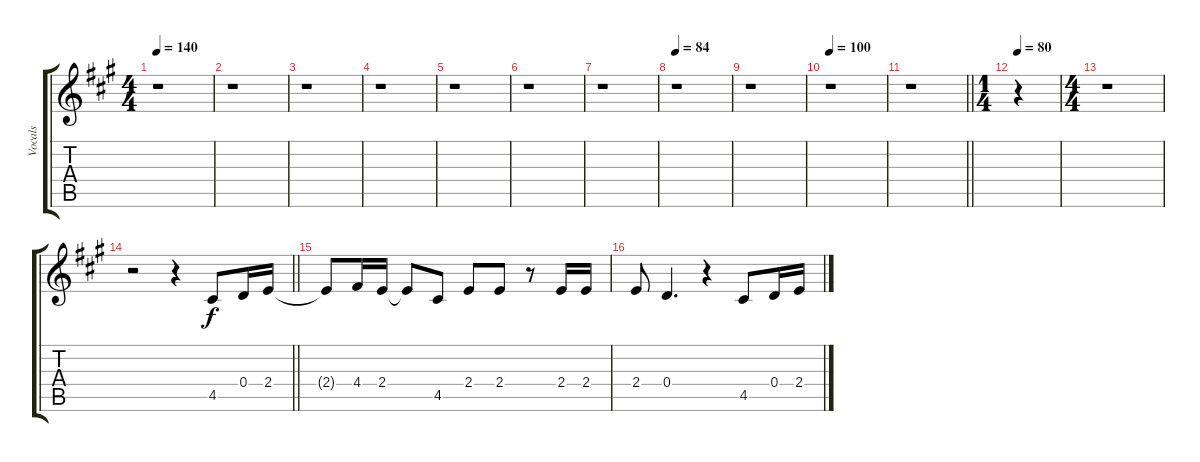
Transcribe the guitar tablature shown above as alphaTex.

\track ("Vocals" "Vocals") {instrument acousticguitarnylon}
\staff {score tabs}
\tuning (E4 B3 G3 D3 A2 E2) {hide}
\ts (4 4)
\tempo 140
\clef g2
\ks a
r.1{dy f} |
r.1 |
r.1 |
r.1 |
r.1 |
r.1 |
r.1 |
\tempo 84
r.1 |
r.1 |
\tempo 100
r.1 |
\barLineRight lightlight
r.1 |
\ts (1 4)
\tempo 80
r.4 |
\ts (4 4)
r.1 |
\barLineRight lightlight
r.2 r.4 4.5.8 0.4.16 2.4.16 |
2.4{t}.8 4.4.16 2.4.16 2.4{t}.8 4.5.8 2.4.8 2.4.8 r.8 2.4.16 2.4.16 |
2.4.8 0.4.4{d} r.4 4.5.8 0.4.16 2.4.16
